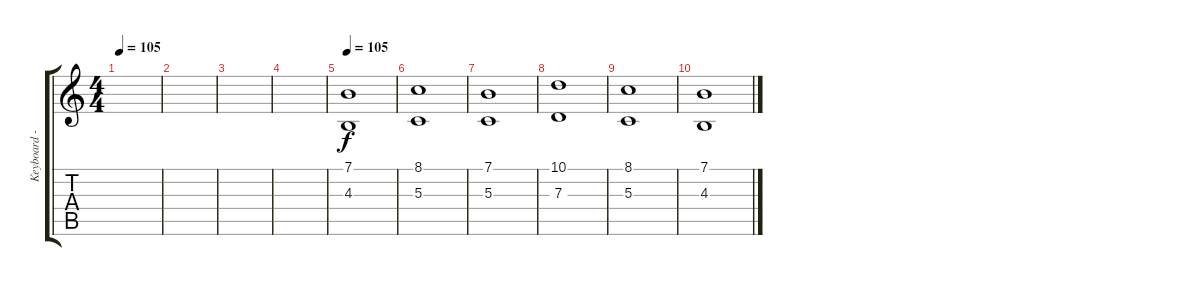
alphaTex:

\track ("Keyboard - Christian 'Flake' Lorenz" "Keyboard -") {instrument choiraahs}
\staff {score tabs}
\tuning (E4 B3 G3 D3 A2 E2) {hide}
\ts (4 4)
\tempo 105
\tempo 125
\tempo 105
\clef g2
\ks c
|
|
|
|
\tempo 105
(7.1 4.3).1 |
(8.1 5.3).1 |
(7.1 5.3).1 |
(10.1 7.3).1 |
(8.1 5.3).1 |
(7.1 4.3).1
